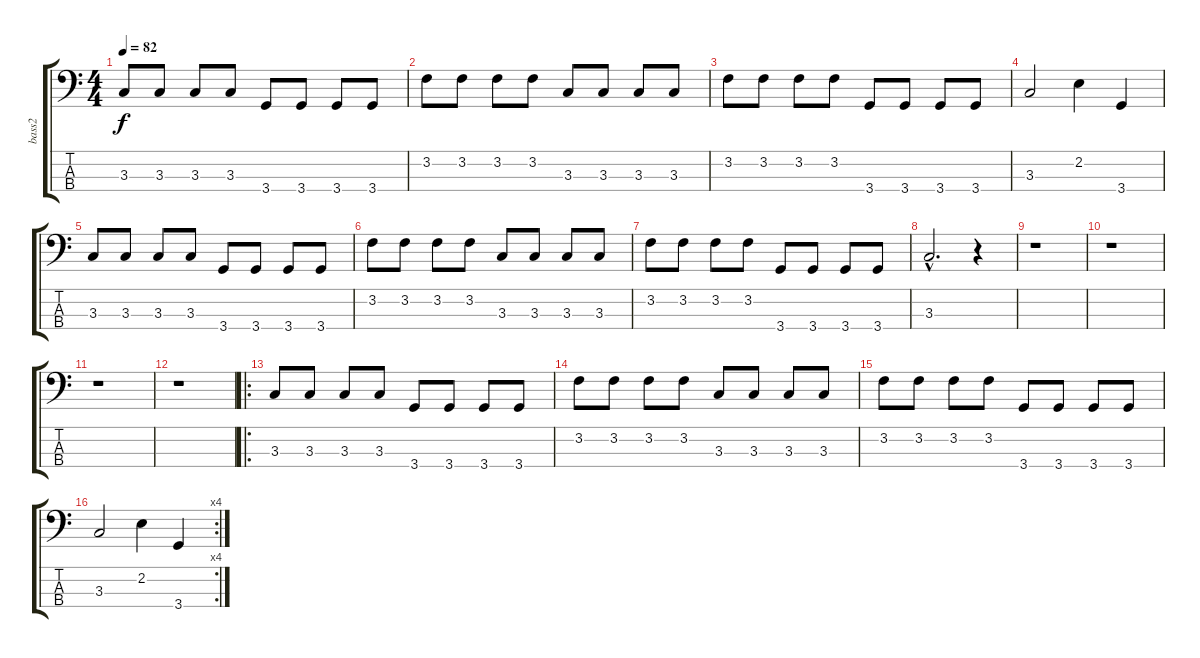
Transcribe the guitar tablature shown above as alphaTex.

\track ("bass2" "bass2") {instrument electricbassfinger}
\staff {score tabs}
\tuning (G2 D2 A1 E1) {hide}
\ts (4 4)
\tempo 82
\clef f4
\ks c
3.3.8{dy f} 3.3.8 3.3.8 3.3.8 3.4.8 3.4.8 3.4.8 3.4.8 |
3.2.8 3.2.8 3.2.8 3.2.8 3.3.8 3.3.8 3.3.8 3.3.8 |
3.2.8 3.2.8 3.2.8 3.2.8 3.4.8 3.4.8 3.4.8 3.4.8 |
3.3.2 2.2.4 3.4.4 |
3.3.8 3.3.8 3.3.8 3.3.8 3.4.8 3.4.8 3.4.8 3.4.8 |
3.2.8 3.2.8 3.2.8 3.2.8 3.3.8 3.3.8 3.3.8 3.3.8 |
3.2.8 3.2.8 3.2.8 3.2.8 3.4.8 3.4.8 3.4.8 3.4.8 |
3.3{hac}.2{d} r.4 |
r.1 |
r.1 |
r.1 |
r.1 |
\ro
3.3.8 3.3.8 3.3.8 3.3.8 3.4.8 3.4.8 3.4.8 3.4.8 |
3.2.8 3.2.8 3.2.8 3.2.8 3.3.8 3.3.8 3.3.8 3.3.8 |
3.2.8 3.2.8 3.2.8 3.2.8 3.4.8 3.4.8 3.4.8 3.4.8 |
\rc 4
3.3.2 2.2.4 3.4.4
